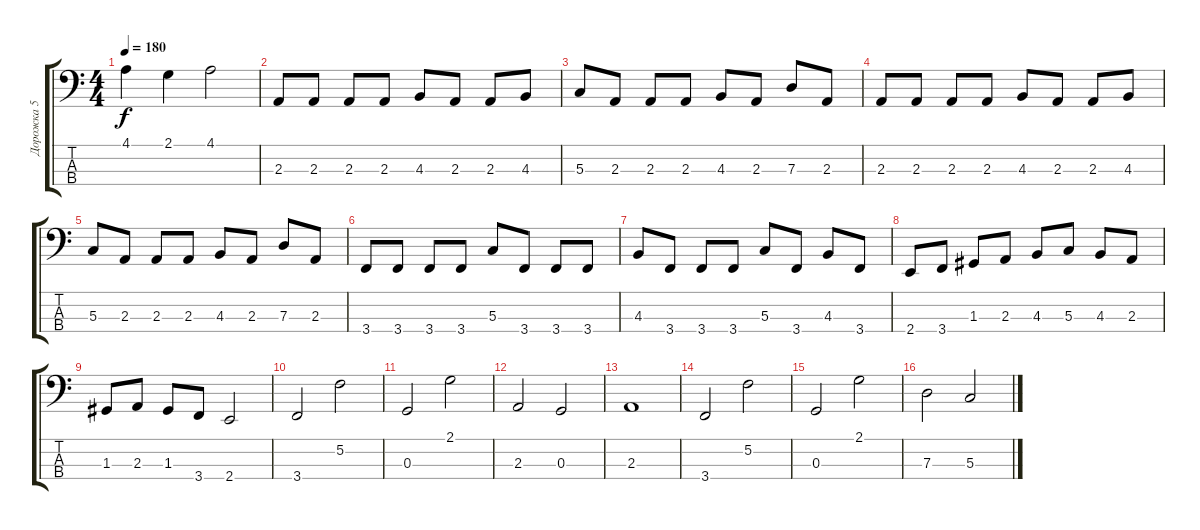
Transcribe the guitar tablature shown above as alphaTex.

\track ("Дорожка 5" "Дорожка 5") {instrument electricbasspick}
\staff {score tabs}
\tuning (F2 C2 G1 D1) {hide}
\ts (4 4)
\tempo 180
\clef f4
\ks c
4.1.4{dy f} 2.1.4 4.1.2 |
2.3.8 2.3.8 2.3.8 2.3.8 4.3.8 2.3.8 2.3.8 4.3.8 |
5.3.8 2.3.8 2.3.8 2.3.8 4.3.8 2.3.8 7.3.8 2.3.8 |
2.3.8 2.3.8 2.3.8 2.3.8 4.3.8 2.3.8 2.3.8 4.3.8 |
5.3.8 2.3.8 2.3.8 2.3.8 4.3.8 2.3.8 7.3.8 2.3.8 |
3.4.8 3.4.8 3.4.8 3.4.8 5.3.8 3.4.8 3.4.8 3.4.8 |
4.3.8 3.4.8 3.4.8 3.4.8 5.3.8 3.4.8 4.3.8 3.4.8 |
2.4.8 3.4.8 1.3.8 2.3.8 4.3.8 5.3.8 4.3.8 2.3.8 |
1.3.8 2.3.8 1.3.8 3.4.8 2.4.2 |
3.4.2 5.2.2 |
0.3.2 2.1.2 |
2.3.2 0.3.2 |
2.3.1 |
3.4.2 5.2.2 |
0.3.2 2.1.2 |
7.3.2 5.3.2
